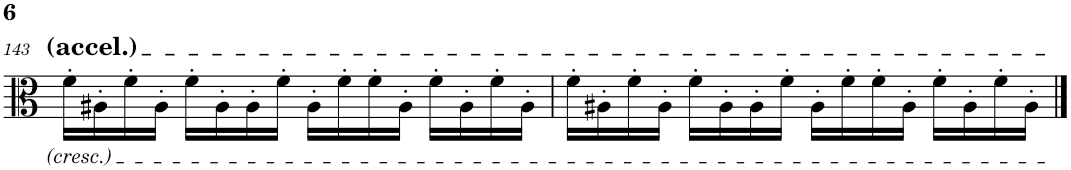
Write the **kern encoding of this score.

**kern
*part1
*staff1
*I"Viola
*I'Vla.
!!LO:PB:g=z
*clefC3
*k[]
*M4/4
=143
16f'\LL
16A#X'\
16f'\
16A#'\JJ
16f'\LL
16A#'\
16A#'\
16f'\JJ
16A#'\LL
16f'\
16f'\
16A#'\JJ
16f'\LL
16A#'\
16f'\
16A#'\JJ
=144
16f'\LL
16A#X'\
16f'\
16A#'\JJ
16f'\LL
16A#'\
16A#'\
16f'\JJ
16A#'\LL
16f'\
16f'\
16A#'\JJ
16f'\LL
16A#'\
16f'\
16A#'\JJ
==
*-
